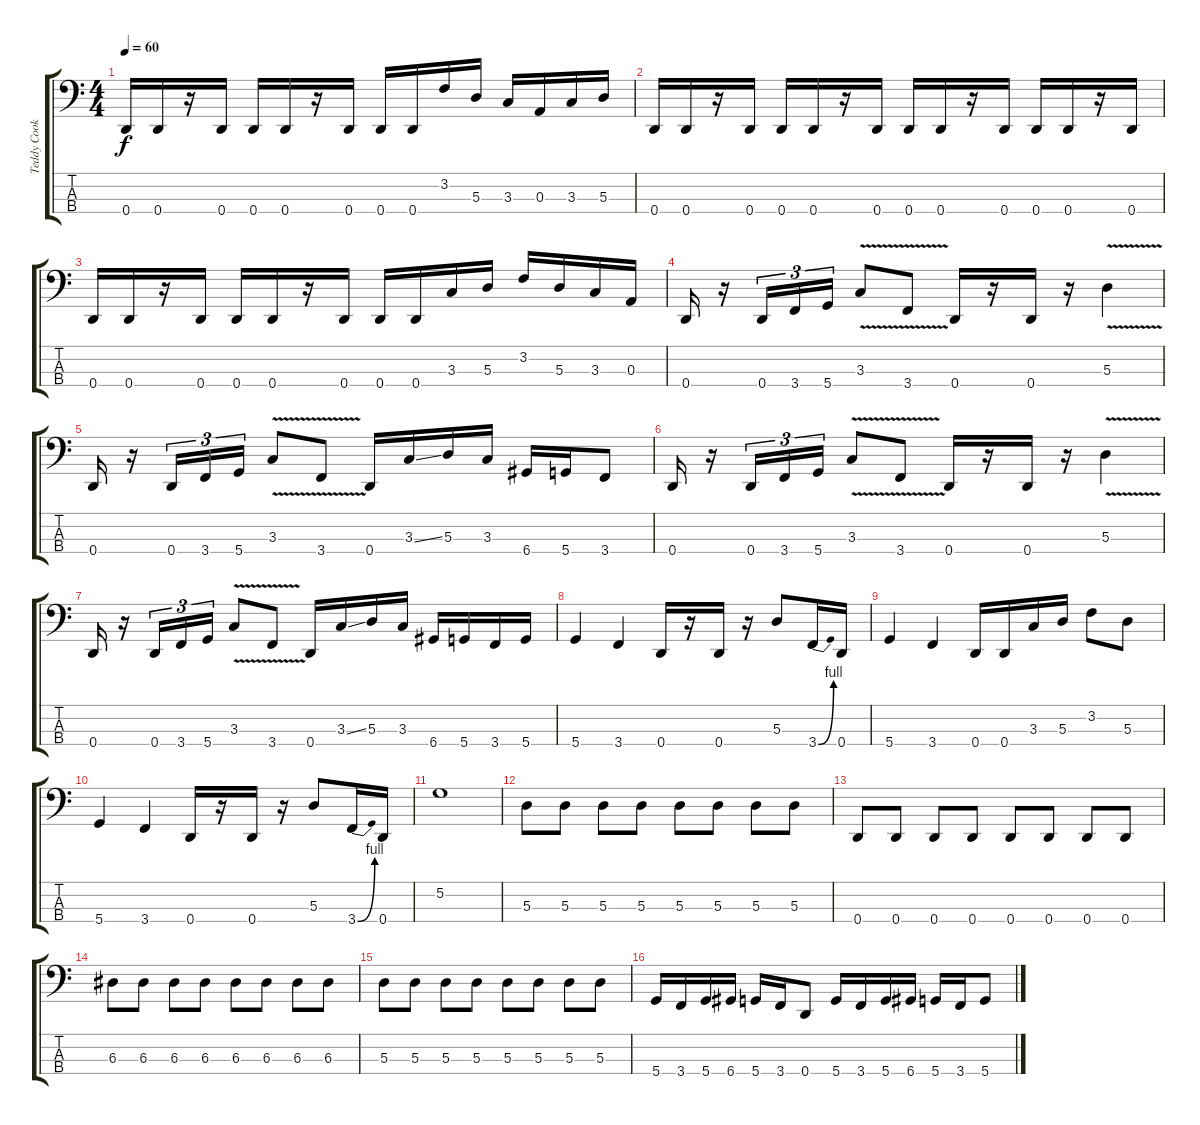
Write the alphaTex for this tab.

\track ("Teddy Cook" "Teddy Cook") {instrument electricbasspick}
\staff {score tabs}
\tuning (G2 D2 A1 D1) {hide}
\ts (4 4)
\tempo 60
\clef f4
\ks c
0.4.16{dy f} 0.4.16 r.16 0.4.16 0.4.16 0.4.16 r.16 0.4.16 0.4.16 0.4.16 3.2.16 5.3.16 3.3.16 0.3.16 3.3.16 5.3.16 |
0.4.16 0.4.16 r.16 0.4.16 0.4.16 0.4.16 r.16 0.4.16 0.4.16 0.4.16 r.16 0.4.16 0.4.16 0.4.16 r.16 0.4.16 |
0.4.16 0.4.16 r.16 0.4.16 0.4.16 0.4.16 r.16 0.4.16 0.4.16 0.4.16 3.3.16 5.3.16 3.2.16 5.3.16 3.3.16 0.3.16 |
0.4.16 r.16 0.4.16{tu (3 2)} 3.4.16{tu (3 2)} 5.4.16{tu (3 2)} 3.3{v}.8 3.4{v}.8 0.4.16 r.16 0.4.16 r.16 5.3{v}.4 |
0.4.16 r.16 0.4.16{tu (3 2)} 3.4.16{tu (3 2)} 5.4.16{tu (3 2)} 3.3{v}.8 3.4{v}.8 0.4.16 3.3{ss}.16 5.3.16 3.3.16 6.4.16 5.4.16 3.4.8 |
0.4.16 r.16 0.4.16{tu (3 2)} 3.4.16{tu (3 2)} 5.4.16{tu (3 2)} 3.3{v}.8 3.4{v}.8 0.4.16 r.16 0.4.16 r.16 5.3{v}.4 |
0.4.16 r.16 0.4.16{tu (3 2)} 3.4.16{tu (3 2)} 5.4.16{tu (3 2)} 3.3{v}.8 3.4{v}.8 0.4.16 3.3{ss}.16 5.3.16 3.3.16 6.4.16 5.4.16 3.4.16 5.4.16 |
5.4.4 3.4.4 0.4.16 r.16 0.4.16 r.16 5.3.8 3.4{be (bend 0 0 60 4)}.16 0.4.16 |
5.4.4 3.4.4 0.4.16 0.4.16 3.3.16 5.3.16 3.2.8 5.3.8 |
5.4.4 3.4.4 0.4.16 r.16 0.4.16 r.16 5.3.8 3.4{be (bend 0 0 60 4)}.16 0.4.16 |
5.2.1 |
5.3.8 5.3.8 5.3.8 5.3.8 5.3.8 5.3.8 5.3.8 5.3.8 |
0.4.8 0.4.8 0.4.8 0.4.8 0.4.8 0.4.8 0.4.8 0.4.8 |
6.3.8 6.3.8 6.3.8 6.3.8 6.3.8 6.3.8 6.3.8 6.3.8 |
5.3.8 5.3.8 5.3.8 5.3.8 5.3.8 5.3.8 5.3.8 5.3.8 |
5.4.16 3.4.16 5.4.16 6.4.16 5.4.16 3.4.16 0.4.8 5.4.16 3.4.16 5.4.16 6.4.16 5.4.16 3.4.16 5.4.8
